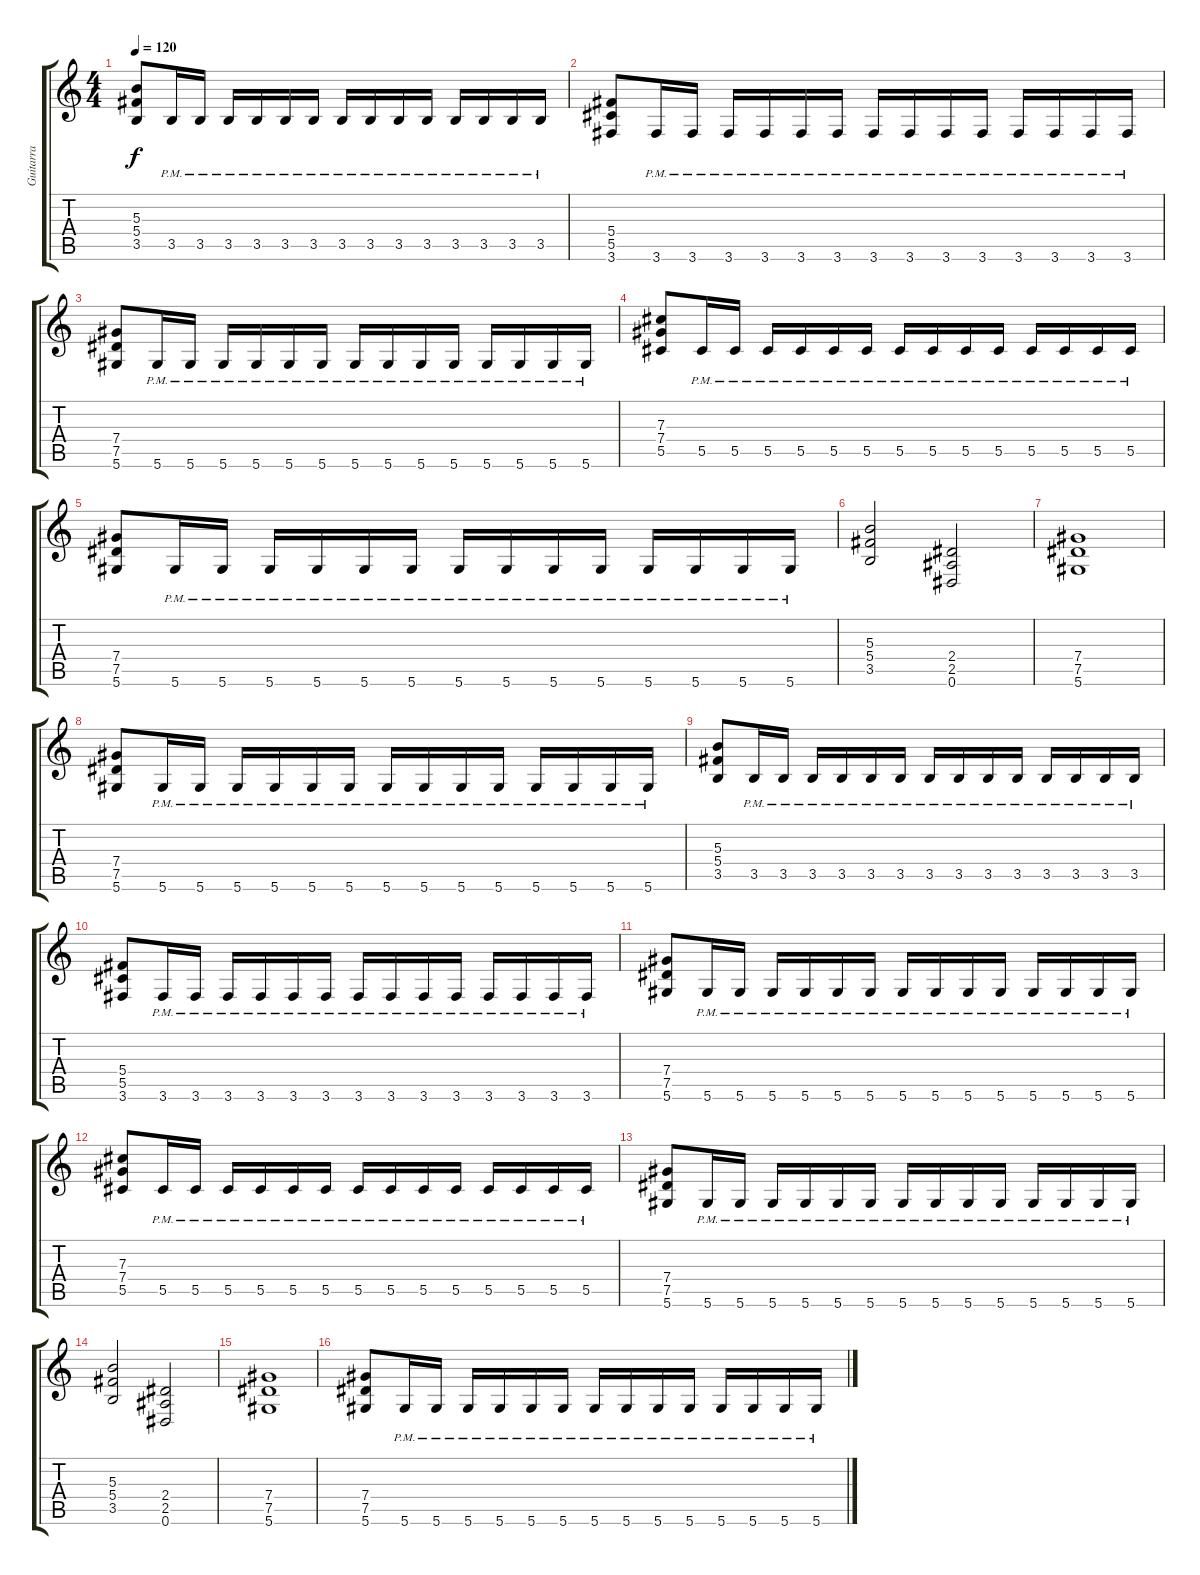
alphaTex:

\track ("Guitarra" "Guitarra") {instrument overdrivenguitar}
\staff {score tabs}
\tuning (Eb4 Bb3 Gb3 Db3 Ab2 Eb2) {hide}
\ts (4 4)
\tempo 120
\clef g2
\ks c
(5.3 5.4 3.5).8{dy f} 3.5{pm}.16 3.5{pm}.16 3.5{pm}.16 3.5{pm}.16 3.5{pm}.16 3.5{pm}.16 3.5{pm}.16 3.5{pm}.16 3.5{pm}.16 3.5{pm}.16 3.5{pm}.16 3.5{pm}.16 3.5{pm}.16 3.5{pm}.16 |
(5.4 5.5 3.6).8 3.6{pm}.16 3.6{pm}.16 3.6{pm}.16 3.6{pm}.16 3.6{pm}.16 3.6{pm}.16 3.6{pm}.16 3.6{pm}.16 3.6{pm}.16 3.6{pm}.16 3.6{pm}.16 3.6{pm}.16 3.6{pm}.16 3.6{pm}.16 |
(7.4 7.5 5.6).8 5.6{pm}.16 5.6{pm}.16 5.6{pm}.16 5.6{pm}.16 5.6{pm}.16 5.6{pm}.16 5.6{pm}.16 5.6{pm}.16 5.6{pm}.16 5.6{pm}.16 5.6{pm}.16 5.6{pm}.16 5.6{pm}.16 5.6{pm}.16 |
(7.3 7.4 5.5).8 5.5{pm}.16 5.5{pm}.16 5.5{pm}.16 5.5{pm}.16 5.5{pm}.16 5.5{pm}.16 5.5{pm}.16 5.5{pm}.16 5.5{pm}.16 5.5{pm}.16 5.5{pm}.16 5.5{pm}.16 5.5{pm}.16 5.5{pm}.16 |
(7.4 7.5 5.6).8 5.6{pm}.16 5.6{pm}.16 5.6{pm}.16 5.6{pm}.16 5.6{pm}.16 5.6{pm}.16 5.6{pm}.16 5.6{pm}.16 5.6{pm}.16 5.6{pm}.16 5.6{pm}.16 5.6{pm}.16 5.6{pm}.16 5.6{pm}.16 |
(5.3 5.4 3.5).2 (2.4 2.5 0.6).2 |
(7.4 7.5 5.6).1 |
(7.4 7.5 5.6).8 5.6{pm}.16 5.6{pm}.16 5.6{pm}.16 5.6{pm}.16 5.6{pm}.16 5.6{pm}.16 5.6{pm}.16 5.6{pm}.16 5.6{pm}.16 5.6{pm}.16 5.6{pm}.16 5.6{pm}.16 5.6{pm}.16 5.6{pm}.16 |
(5.3 5.4 3.5).8 3.5{pm}.16 3.5{pm}.16 3.5{pm}.16 3.5{pm}.16 3.5{pm}.16 3.5{pm}.16 3.5{pm}.16 3.5{pm}.16 3.5{pm}.16 3.5{pm}.16 3.5{pm}.16 3.5{pm}.16 3.5{pm}.16 3.5{pm}.16 |
(5.4 5.5 3.6).8 3.6{pm}.16 3.6{pm}.16 3.6{pm}.16 3.6{pm}.16 3.6{pm}.16 3.6{pm}.16 3.6{pm}.16 3.6{pm}.16 3.6{pm}.16 3.6{pm}.16 3.6{pm}.16 3.6{pm}.16 3.6{pm}.16 3.6{pm}.16 |
(7.4 7.5 5.6).8 5.6{pm}.16 5.6{pm}.16 5.6{pm}.16 5.6{pm}.16 5.6{pm}.16 5.6{pm}.16 5.6{pm}.16 5.6{pm}.16 5.6{pm}.16 5.6{pm}.16 5.6{pm}.16 5.6{pm}.16 5.6{pm}.16 5.6{pm}.16 |
(7.3 7.4 5.5).8 5.5{pm}.16 5.5{pm}.16 5.5{pm}.16 5.5{pm}.16 5.5{pm}.16 5.5{pm}.16 5.5{pm}.16 5.5{pm}.16 5.5{pm}.16 5.5{pm}.16 5.5{pm}.16 5.5{pm}.16 5.5{pm}.16 5.5{pm}.16 |
(7.4 7.5 5.6).8 5.6{pm}.16 5.6{pm}.16 5.6{pm}.16 5.6{pm}.16 5.6{pm}.16 5.6{pm}.16 5.6{pm}.16 5.6{pm}.16 5.6{pm}.16 5.6{pm}.16 5.6{pm}.16 5.6{pm}.16 5.6{pm}.16 5.6{pm}.16 |
(5.3 5.4 3.5).2 (2.4 2.5 0.6).2 |
(7.4 7.5 5.6).1 |
(7.4 7.5 5.6).8 5.6{pm}.16 5.6{pm}.16 5.6{pm}.16 5.6{pm}.16 5.6{pm}.16 5.6{pm}.16 5.6{pm}.16 5.6{pm}.16 5.6{pm}.16 5.6{pm}.16 5.6{pm}.16 5.6{pm}.16 5.6{pm}.16 5.6{pm}.16
